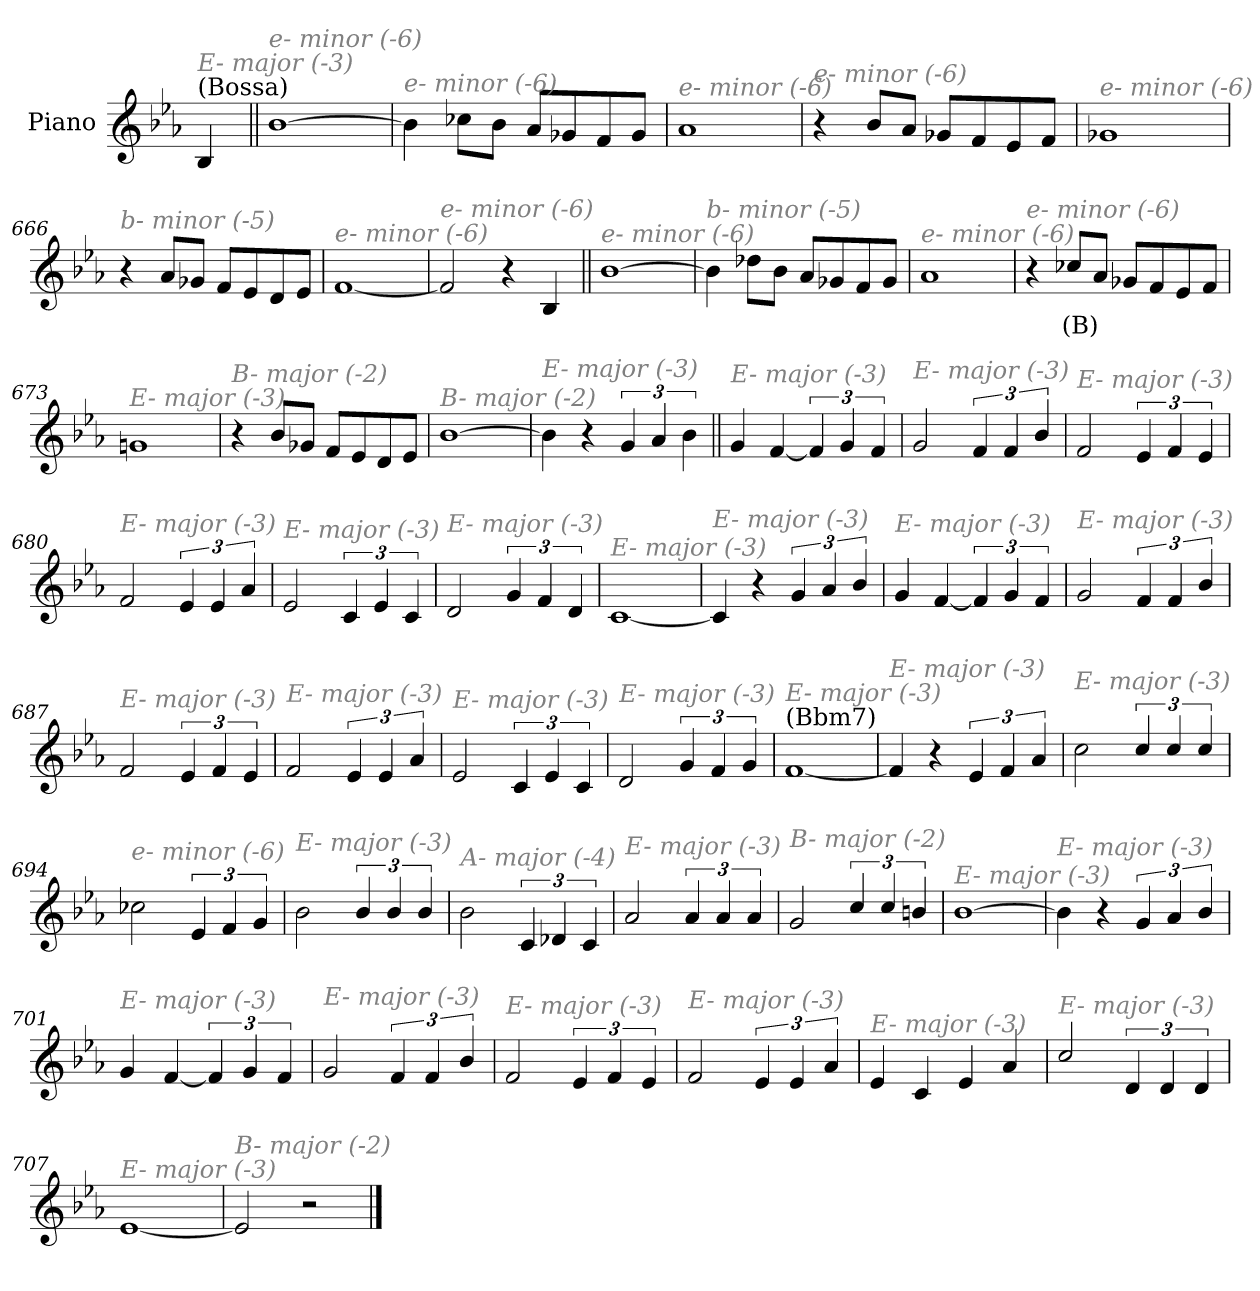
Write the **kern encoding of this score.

**kern	**text
*part1	*part1
*staff1	*staff1
*I"Piano	*
*I'Pno.	*
*clefG2	*
*k[b-e-a-]	*
=1	=1
!LO:TX:a:t=(Bossa)	!
!LO:TX:i:color=#808080:t=E- major (-3)	!
4B-/	.
=661||	=661||
!LO:TX:i:color=#808080:t=e- minor (-6)	!
[1b-	.
=662	=662
!LO:TX:i:color=#808080:t=e- minor (-6)	!
4b-\]	.
8cc-X\L	.
8b-\J	.
8a-/L	.
8g-X/	.
8f/	.
8g-/J	.
=663	=663
!LO:TX:i:color=#808080:t=e- minor (-6)	!
1a-	.
=664	=664
!LO:TX:i:color=#808080:t=e- minor (-6)	!
4r	.
8b-/L	.
8a-/J	.
8g-X/L	.
8f/	.
8e-/	.
8f/J	.
!!LO:LB:g=z
=665	=665
!LO:TX:i:color=#808080:t=e- minor (-6)	!
1g-X	.
=666	=666
!LO:TX:i:color=#808080:t=b- minor (-5)	!
4r	.
8a-/L	.
8g-X/J	.
8f/L	.
8e-/	.
8d/	.
8e-/J	.
=667	=667
!LO:TX:i:color=#808080:t=e- minor (-6)	!
[1f	.
=668	=668
!LO:TX:i:color=#808080:t=e- minor (-6)	!
2f/]	.
4r	.
4B-/	.
!!LO:LB:g=z
=669||	=669||
!LO:TX:i:color=#808080:t=e- minor (-6)	!
[1b-	.
=670	=670
!LO:TX:i:color=#808080:t=b- minor (-5)	!
4b-\]	.
8dd-X\L	.
8b-\J	.
8a-/L	.
8g-X/	.
8f/	.
8g-/J	.
=671	=671
!LO:TX:i:color=#808080:t=e- minor (-6)	!
1a-	.
=672	=672
!LO:TX:i:color=#808080:t=e- minor (-6)	!
4r	.
8cc-Xi/L	(B)
8a-/J	.
8g-X/L	.
8f/	.
8e-/	.
8f/J	.
!!LO:LB:g=z
=673	=673
!LO:TX:i:color=#808080:t=E- major (-3)	!
1gn	.
=674	=674
!LO:TX:i:color=#808080:t=B- major (-2)	!
4r	.
8b-/L	.
8g-X/J	.
8f/L	.
8e-/	.
8d/	.
8e-/J	.
=675	=675
!LO:TX:i:color=#808080:t=B- major (-2)	!
[1b-	.
=676	=676
!LO:TX:i:color=#808080:t=E- major (-3)	!
4b-\]	.
4r	.
6g/	.
6a-/	.
6b-\	.
!!LO:LB:g=z
=677||	=677||
!LO:TX:i:color=#808080:t=E- major (-3)	!
4g/	.
[4f/	.
6f/]	.
6g/	.
6f/	.
=678	=678
!LO:TX:i:color=#808080:t=E- major (-3)	!
2g/	.
6f/	.
6f/	.
6b-/	.
=679	=679
!LO:TX:i:color=#808080:t=E- major (-3)	!
2f/	.
6e-/	.
6f/	.
6e-/	.
=680	=680
!LO:TX:i:color=#808080:t=E- major (-3)	!
2f/	.
6e-/	.
6e-/	.
6a-/	.
!!LO:LB:g=z
=681	=681
!LO:TX:i:color=#808080:t=E- major (-3)	!
2e-/	.
6c/	.
6e-/	.
6c/	.
=682	=682
!LO:TX:i:color=#808080:t=E- major (-3)	!
2d/	.
6g/	.
6f/	.
6d/	.
=683	=683
!LO:TX:i:color=#808080:t=E- major (-3)	!
[1c	.
=684	=684
!LO:TX:i:color=#808080:t=E- major (-3)	!
4c/]	.
4r	.
6g/	.
6a-/	.
6b-/	.
!!LO:LB:g=z
=685	=685
!LO:TX:i:color=#808080:t=E- major (-3)	!
4g/	.
[4f/	.
6f/]	.
6g/	.
6f/	.
=686	=686
!LO:TX:i:color=#808080:t=E- major (-3)	!
2g/	.
6f/	.
6f/	.
6b-/	.
=687	=687
!LO:TX:i:color=#808080:t=E- major (-3)	!
2f/	.
6e-/	.
6f/	.
6e-/	.
=688	=688
!LO:TX:i:color=#808080:t=E- major (-3)	!
2f/	.
6e-/	.
6e-/	.
6a-/	.
!!LO:LB:g=z
=689	=689
!LO:TX:i:color=#808080:t=E- major (-3)	!
2e-/	.
6c/	.
6e-/	.
6c/	.
=690	=690
!LO:TX:i:color=#808080:t=E- major (-3)	!
2d/	.
6g/	.
6f/	.
6g/	.
=691	=691
!LO:TX:a:t=(Bbm7)	!
!LO:TX:i:color=#808080:t=E- major (-3)	!
[1f	.
=692	=692
!LO:TX:i:color=#808080:t=E- major (-3)	!
4f/]	.
4r	.
6e-/	.
6f/	.
6a-/	.
!!LO:LB:g=z
=693	=693
!LO:TX:i:color=#808080:t=E- major (-3)	!
2cc\	.
6cc/	.
6cc/	.
6cc/	.
=694	=694
!LO:TX:i:color=#808080:t=e- minor (-6)	!
2cc-X\	.
6e-/	.
6f/	.
6g/	.
=695	=695
!LO:TX:i:color=#808080:t=E- major (-3)	!
2b-\	.
6b-/	.
6b-/	.
6b-/	.
=696	=696
!LO:TX:i:color=#808080:t=A- major (-4)	!
2b-\	.
6c/	.
6d-X/	.
6c/	.
!!LO:LB:g=z
=697	=697
!LO:TX:i:color=#808080:t=E- major (-3)	!
2a-/	.
6a-/	.
6a-/	.
6a-/	.
=698	=698
!LO:TX:i:color=#808080:t=B- major (-2)	!
2g/	.
6cc/	.
6cc/	.
6bn/	.
=699	=699
!LO:TX:i:color=#808080:t=E- major (-3)	!
[1b-	.
=700	=700
!LO:TX:i:color=#808080:t=E- major (-3)	!
4b-\]	.
4r	.
6g/	.
6a-/	.
6b-/	.
!!LO:PB:g=z
=701	=701
!LO:TX:i:color=#808080:t=E- major (-3)	!
4g/	.
[4f/	.
6f/]	.
6g/	.
6f/	.
=702	=702
!LO:TX:i:color=#808080:t=E- major (-3)	!
2g/	.
6f/	.
6f/	.
6b-/	.
=703	=703
!LO:TX:i:color=#808080:t=E- major (-3)	!
2f/	.
6e-/	.
6f/	.
6e-/	.
=704	=704
!LO:TX:i:color=#808080:t=E- major (-3)	!
2f/	.
6e-/	.
6e-/	.
6a-/	.
!!LO:LB:g=z
=705	=705
!LO:TX:i:color=#808080:t=E- major (-3)	!
4e-/	.
4c/	.
4e-/	.
4a-/	.
=706	=706
!LO:TX:i:color=#808080:t=E- major (-3)	!
2cc/	.
6d/	.
6d/	.
6d/	.
=707	=707
!LO:TX:i:color=#808080:t=E- major (-3)	!
[1e-	.
=708	=708
!LO:TX:i:color=#808080:t=B- major (-2)	!
2e-/]	.
2r	.
==	==
*-	*-
